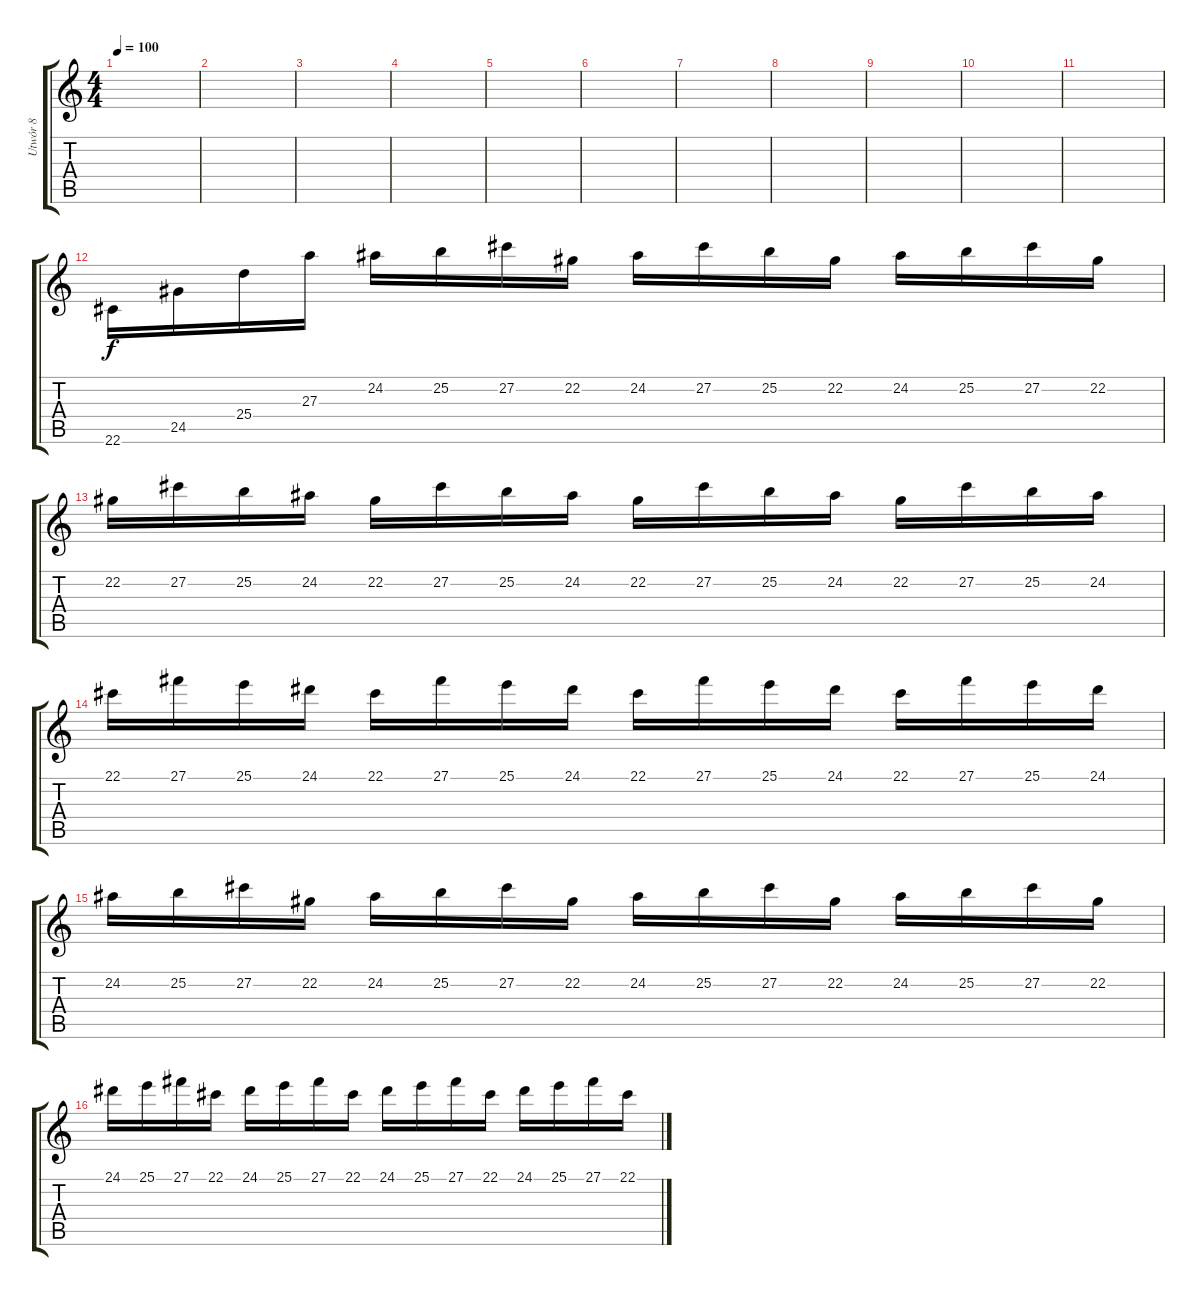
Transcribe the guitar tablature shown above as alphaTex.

\track ("Utwór 8" "Utwór 8") {instrument acousticgrandpiano}
\staff {score tabs}
\tuning (Eb4 Bb3 Gb3 Db3 Ab2 Eb2) {hide}
\ts (4 4)
\tempo 100
\clef g2
\ks c
|
|
|
|
|
|
|
|
|
|
|
22.6.16 24.5.16 25.4.16 27.3.16 24.2.16 25.2.16 27.2.16 22.2.16 24.2.16 27.2.16 25.2.16 22.2.16 24.2.16 25.2.16 27.2.16 22.2.16 |
22.2.16 27.2.16 25.2.16 24.2.16 22.2.16 27.2.16 25.2.16 24.2.16 22.2.16 27.2.16 25.2.16 24.2.16 22.2.16 27.2.16 25.2.16 24.2.16 |
22.1.16 27.1.16 25.1.16 24.1.16 22.1.16 27.1.16 25.1.16 24.1.16 22.1.16 27.1.16 25.1.16 24.1.16 22.1.16 27.1.16 25.1.16 24.1.16 |
24.2.16 25.2.16 27.2.16 22.2.16 24.2.16 25.2.16 27.2.16 22.2.16 24.2.16 25.2.16 27.2.16 22.2.16 24.2.16 25.2.16 27.2.16 22.2.16 |
24.1.16 25.1.16 27.1.16 22.1.16 24.1.16 25.1.16 27.1.16 22.1.16 24.1.16 25.1.16 27.1.16 22.1.16 24.1.16 25.1.16 27.1.16 22.1.16
